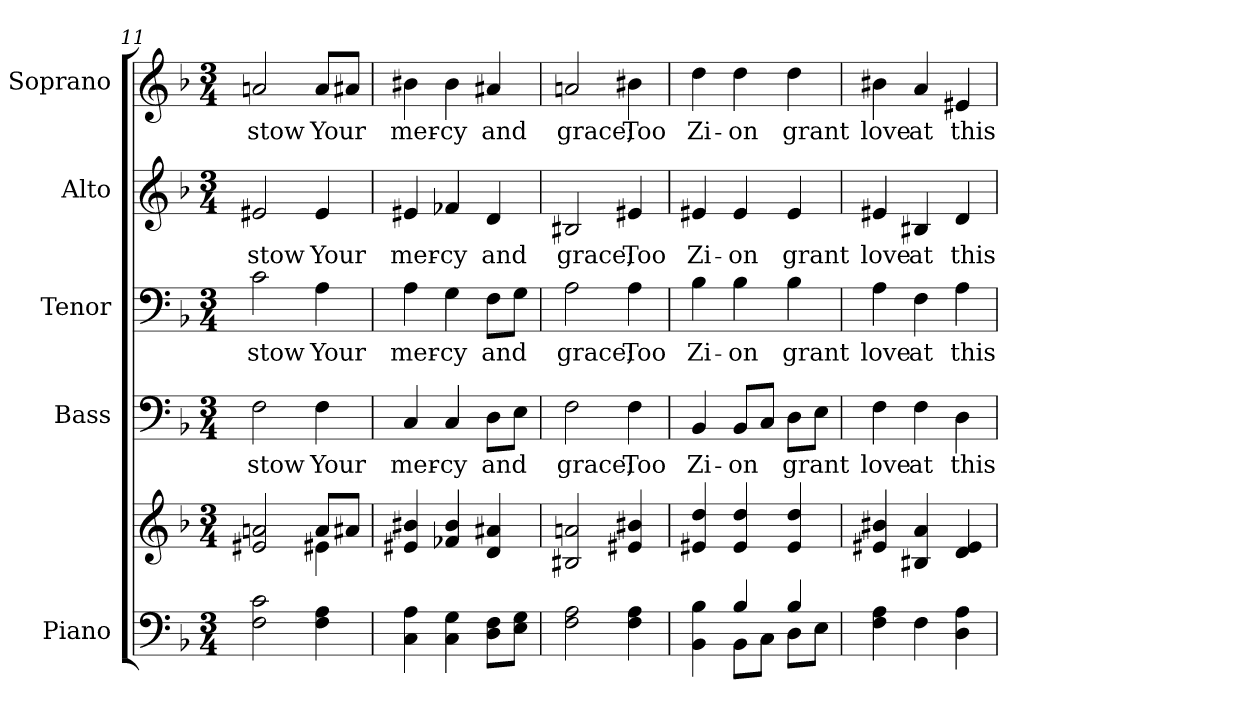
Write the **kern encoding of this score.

**kern	**kern	**kern	**text	**kern	**text	**kern	**text	**kern	**text
*part5	*part5	*part4	*part4	*part3	*part3	*part2	*part2	*part1	*part1
*staff6	*staff5	*staff4	*staff4	*staff3	*staff3	*staff2	*staff2	*staff1	*staff1
*I"Piano	*	*I"Bass	*	*I"Tenor	*	*I"Alto	*	*I"Soprano	*
*I'Pno.	*	*I'B.	*	*I'T.	*	*I'A.	*	*I'S.	*
*clefF4	*clefG2	*clefF4	*	*clefF4	*	*clefG2	*	*clefG2	*
*k[b-]	*k[b-]	*k[b-]	*	*k[b-]	*	*k[b-]	*	*k[b-]	*
*F:	*F:	*F:	*	*F:	*	*F:	*	*F:	*
*M3/4	*M3/4	*M3/4	*	*M3/4	*	*M3/4	*	*M3/4	*
=11	=11	=11	=11	=11	=11	=11	=11	=11	=11
*	*^	*	*	*	*	*	*	*	*
!	!	!	!	!LO:LY:b:color=#000000	!	!	!	!	!	!
!	!	!	!	!	!	!LO:LY:b:color=#000000	!	!	!	!
!	!	!	!	!	!	!	!	!LO:LY:b:color=#000000	!	!
!	!	!	!	!	!	!	!	!	!	!LO:LY:b:color=#000000
2Fi\ 2ci	2e#Xi/ 2ani	2ryy	2Fi\	stow	2ci\	stow	2e#Xi/	stow	2ani/	stow
!	!	!	!	!LO:LY:b:color=#000000	!	!	!	!	!	!
!	!	!	!	!	!	!LO:LY:b:color=#000000	!	!	!	!
!	!	!	!	!	!	!	!	!LO:LY:b:color=#000000	!	!
!	!	!	!	!	!	!	!	!	!	!LO:LY:b:color=#000000
4Fi\ 4Ai	8ai/L	4e#Xi\	4Fi\	Your	4Ai\	Your	4e#i/	Your	8ai/L	Your
.	8a#Xi/J	.	.	.	.	.	.	.	8a#Xi/J	.
*	*v	*v	*	*	*	*	*	*	*	*
=12	=12	=12	=12	=12	=12	=12	=12	=12	=12
!	!	!	!LO:LY:b:color=#000000	!	!	!	!	!	!
!	!	!	!	!	!LO:LY:b:color=#000000	!	!	!	!
!	!	!	!	!	!	!	!LO:LY:b:color=#000000	!	!
!	!	!	!	!	!	!	!	!	!LO:LY:b:color=#000000
4Ci\ 4Ai	4e#Xi/ 4b#Xi	4Ci/	mer-	4Ai\	mer-	4e#Xi/	mer-	4b#Xi\	mer-
!	!	!	!LO:LY:b:color=#000000	!	!	!	!	!	!
!	!	!	!	!	!LO:LY:b:color=#000000	!	!	!	!
!	!	!	!	!	!	!	!LO:LY:b:color=#000000	!	!
!	!	!	!	!	!	!	!	!	!LO:LY:b:color=#000000
4Ci\ 4Gi	4f-Xi/ 4b#i	4Ci/	-cy	4Gi\	-cy	4f-Xi/	-cy	4b#i\	-cy
!	!	!	!LO:LY:b:color=#000000	!	!	!	!	!	!
!	!	!	!	!	!LO:LY:b:color=#000000	!	!	!	!
!	!	!	!	!	!	!	!LO:LY:b:color=#000000	!	!
!	!	!	!	!	!	!	!	!	!LO:LY:b:color=#000000
8Di\ 8FiL	4di/ 4a#Xi	8Di\L	and	8Fi\L	and	4di/	and	4a#Xi/	and
8Ei\ 8GiJ	.	8Ei\J	.	8Gi\J	.	.	.	.	.
=13	=13	=13	=13	=13	=13	=13	=13	=13	=13
!	!	!	!LO:LY:b:color=#000000	!	!	!	!	!	!
!	!	!	!	!	!LO:LY:b:color=#000000	!	!	!	!
!	!	!	!	!	!	!	!LO:LY:b:color=#000000	!	!
!	!	!	!	!	!	!	!	!	!LO:LY:b:color=#000000
2Fi\ 2Ai	2B#Xi/ 2ani	2Fi\	grace;	2Ai\	grace;	2B#Xi/	grace;	2ani/	grace;
!	!	!	!LO:LY:b:color=#000000	!	!	!	!	!	!
!	!	!	!	!	!LO:LY:b:color=#000000	!	!	!	!
!	!	!	!	!	!	!	!LO:LY:b:color=#000000	!	!
!	!	!	!	!	!	!	!	!	!LO:LY:b:color=#000000
4Fi\ 4Ai	4e#Xi/ 4b#Xi	4Fi\	Too	4Ai\	Too	4e#Xi/	Too	4b#Xi\	Too
!!LO:PB:g=z
=14	=14	=14	=14	=14	=14	=14	=14	=14	=14
*^	*	*	*	*	*	*	*	*	*
!	!	!	!	!LO:LY:b:color=#000000	!	!	!	!	!	!
!	!	!	!	!	!	!LO:LY:b:color=#000000	!	!	!	!
!	!	!	!	!	!	!	!	!LO:LY:b:color=#000000	!	!
!	!	!	!	!	!	!	!	!	!	!LO:LY:b:color=#000000
4BB-i\ 4B-i	4ryy	4e#Xi/ 4ddi	4BB-i/	Zi-	4B-i\	Zi-	4e#Xi/	Zi-	4ddi\	Zi-
!	!	!	!	!LO:LY:b:color=#000000	!	!	!	!	!	!
!	!	!	!	!	!	!LO:LY:b:color=#000000	!	!	!	!
!	!	!	!	!	!	!	!	!LO:LY:b:color=#000000	!	!
!	!	!	!	!	!	!	!	!	!	!LO:LY:b:color=#000000
4B-i/	8BB-i\L	4e#i/ 4ddi	8BB-i/L	-on	4B-i\	-on	4e#i/	-on	4ddi\	-on
.	8Ci\J	.	8Ci/J	.	.	.	.	.	.	.
!	!	!	!	!LO:LY:b:color=#000000	!	!	!	!	!	!
!	!	!	!	!	!	!LO:LY:b:color=#000000	!	!	!	!
!	!	!	!	!	!	!	!	!LO:LY:b:color=#000000	!	!
!	!	!	!	!	!	!	!	!	!	!LO:LY:b:color=#000000
4B-i/	8Di\L	4e#i/ 4ddi	8Di\L	grant	4B-i\	grant	4e#i/	grant	4ddi\	grant
.	8Ei\J	.	8Ei\J	.	.	.	.	.	.	.
*v	*v	*	*	*	*	*	*	*	*	*
=15	=15	=15	=15	=15	=15	=15	=15	=15	=15
*^	*	*	*	*	*	*	*	*	*
!	!	!	!	!LO:LY:b:color=#000000	!	!	!	!	!	!
*v	*v	*	*	*	*	*	*	*	*	*
*^	*	*	*	*	*	*	*	*	*
!	!	!	!	!	!	!LO:LY:b:color=#000000	!	!	!	!
*v	*v	*	*	*	*	*	*	*	*	*
*^	*	*	*	*	*	*	*	*	*
!	!	!	!	!	!	!	!	!LO:LY:b:color=#000000	!	!
*v	*v	*	*	*	*	*	*	*	*	*
*^	*	*	*	*	*	*	*	*	*
!	!	!	!	!	!	!	!	!	!	!LO:LY:b:color=#000000
*v	*v	*	*	*	*	*	*	*	*	*
4Fi\ 4Ai	4e#Xi/ 4b#Xi	4Fi\	love	4Ai\	love	4e#Xi/	love	4b#Xi\	love
!	!	!	!LO:LY:b:color=#000000	!	!	!	!	!	!
!	!	!	!	!	!LO:LY:b:color=#000000	!	!	!	!
!	!	!	!	!	!	!	!LO:LY:b:color=#000000	!	!
!	!	!	!	!	!	!	!	!	!LO:LY:b:color=#000000
4Fi\	4B#Xi/ 4ai	4Fi\	at	4Fi\	at	4B#Xi/	at	4ai/	at
!	!	!	!LO:LY:b:color=#000000	!	!	!	!	!	!
!	!	!	!	!	!LO:LY:b:color=#000000	!	!	!	!
!	!	!	!	!	!	!	!LO:LY:b:color=#000000	!	!
!	!	!	!	!	!	!	!	!	!LO:LY:b:color=#000000
4Di\ 4Ai	4di/ 4e#i	4Di\	this	4Ai\	this	4di/	this	4e#Xi/	this
=	=	=	=	=	=	=	=	=	=
*-	*-	*-	*-	*-	*-	*-	*-	*-	*-
